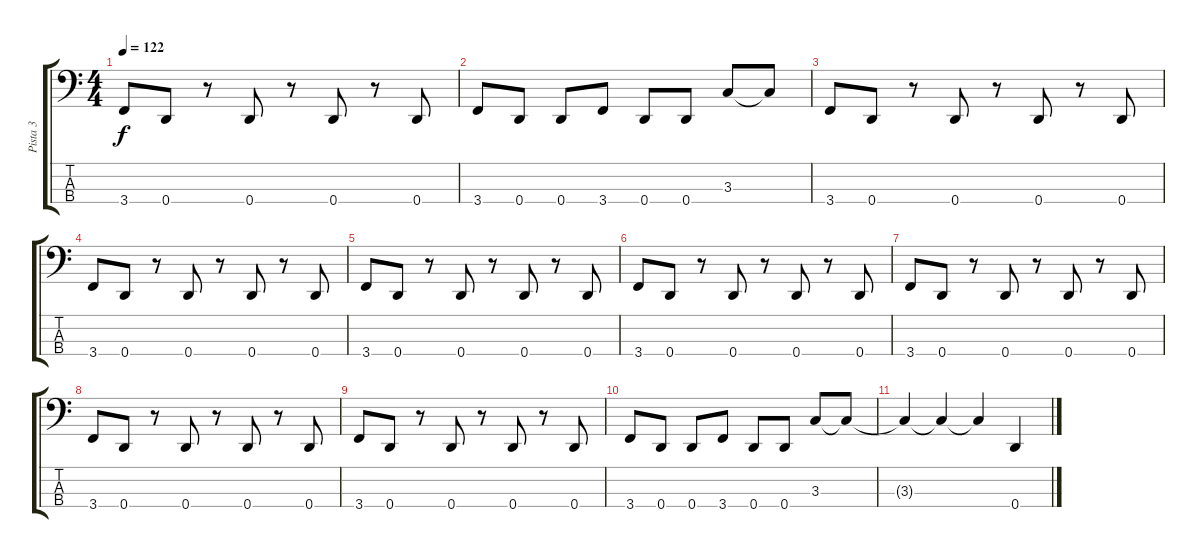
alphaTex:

\track ("Pista 3" "Pista 3") {instrument electricbasspick}
\staff {score tabs}
\tuning (G2 D2 A1 D1) {hide}
\ts (4 4)
\tempo 122
\clef f4
\ks c
3.4.8{dy f} 0.4.8 r.8 0.4.8 r.8 0.4.8 r.8 0.4.8 |
3.4.8 0.4.8 0.4.8 3.4.8 0.4.8 0.4.8 3.3.8 3.3{t}.8 |
3.4.8 0.4.8 r.8 0.4.8 r.8 0.4.8 r.8 0.4.8 |
3.4.8 0.4.8 r.8 0.4.8 r.8 0.4.8 r.8 0.4.8 |
3.4.8 0.4.8 r.8 0.4.8 r.8 0.4.8 r.8 0.4.8 |
3.4.8 0.4.8 r.8 0.4.8 r.8 0.4.8 r.8 0.4.8 |
3.4.8 0.4.8 r.8 0.4.8 r.8 0.4.8 r.8 0.4.8 |
3.4.8 0.4.8 r.8 0.4.8 r.8 0.4.8 r.8 0.4.8 |
3.4.8 0.4.8 r.8 0.4.8 r.8 0.4.8 r.8 0.4.8 |
3.4.8 0.4.8 0.4.8 3.4.8 0.4.8 0.4.8 3.3.8 3.3{t}.8 |
3.3{t}.4 3.3{t}.4 3.3{t}.4 0.4.4
